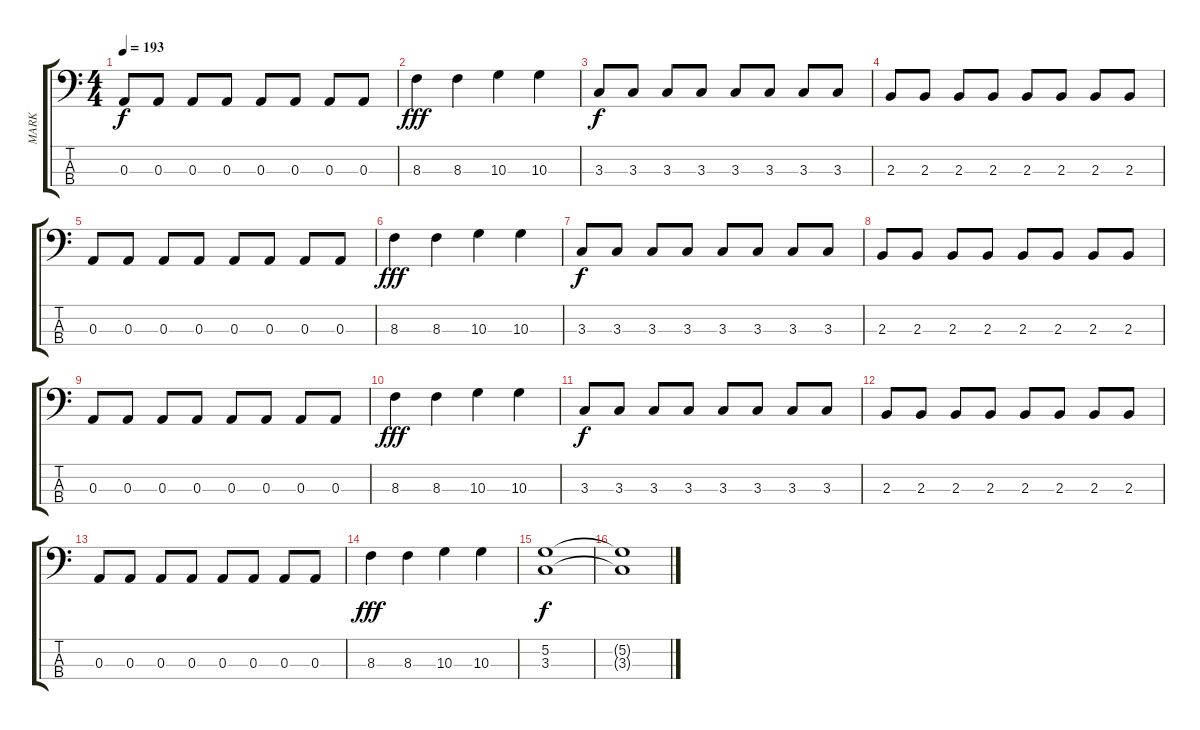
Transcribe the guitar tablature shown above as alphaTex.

\track ("MARK" "MARK") {instrument electricbasspick}
\staff {score tabs}
\tuning (G2 D2 A1 E1) {hide}
\ts (4 4)
\tempo 193
\clef f4
\ks c
0.3.8{dy f} 0.3.8 0.3.8 0.3.8 0.3.8 0.3.8 0.3.8 0.3.8 |
8.3.4{dy fff} 8.3.4 10.3.4 10.3.4 |
3.3.8{dy f} 3.3.8 3.3.8 3.3.8 3.3.8 3.3.8 3.3.8 3.3.8 |
2.3.8 2.3.8 2.3.8 2.3.8 2.3.8 2.3.8 2.3.8 2.3.8 |
0.3.8 0.3.8 0.3.8 0.3.8 0.3.8 0.3.8 0.3.8 0.3.8 |
8.3.4{dy fff} 8.3.4 10.3.4 10.3.4 |
3.3.8{dy f} 3.3.8 3.3.8 3.3.8 3.3.8 3.3.8 3.3.8 3.3.8 |
2.3.8 2.3.8 2.3.8 2.3.8 2.3.8 2.3.8 2.3.8 2.3.8 |
0.3.8 0.3.8 0.3.8 0.3.8 0.3.8 0.3.8 0.3.8 0.3.8 |
8.3.4{dy fff} 8.3.4 10.3.4 10.3.4 |
3.3.8{dy f} 3.3.8 3.3.8 3.3.8 3.3.8 3.3.8 3.3.8 3.3.8 |
2.3.8 2.3.8 2.3.8 2.3.8 2.3.8 2.3.8 2.3.8 2.3.8 |
0.3.8 0.3.8 0.3.8 0.3.8 0.3.8 0.3.8 0.3.8 0.3.8 |
8.3.4{dy fff} 8.3.4 10.3.4 10.3.4 |
(5.2 3.3).1{dy f} |
(5.2{t} 3.3{t}).1
